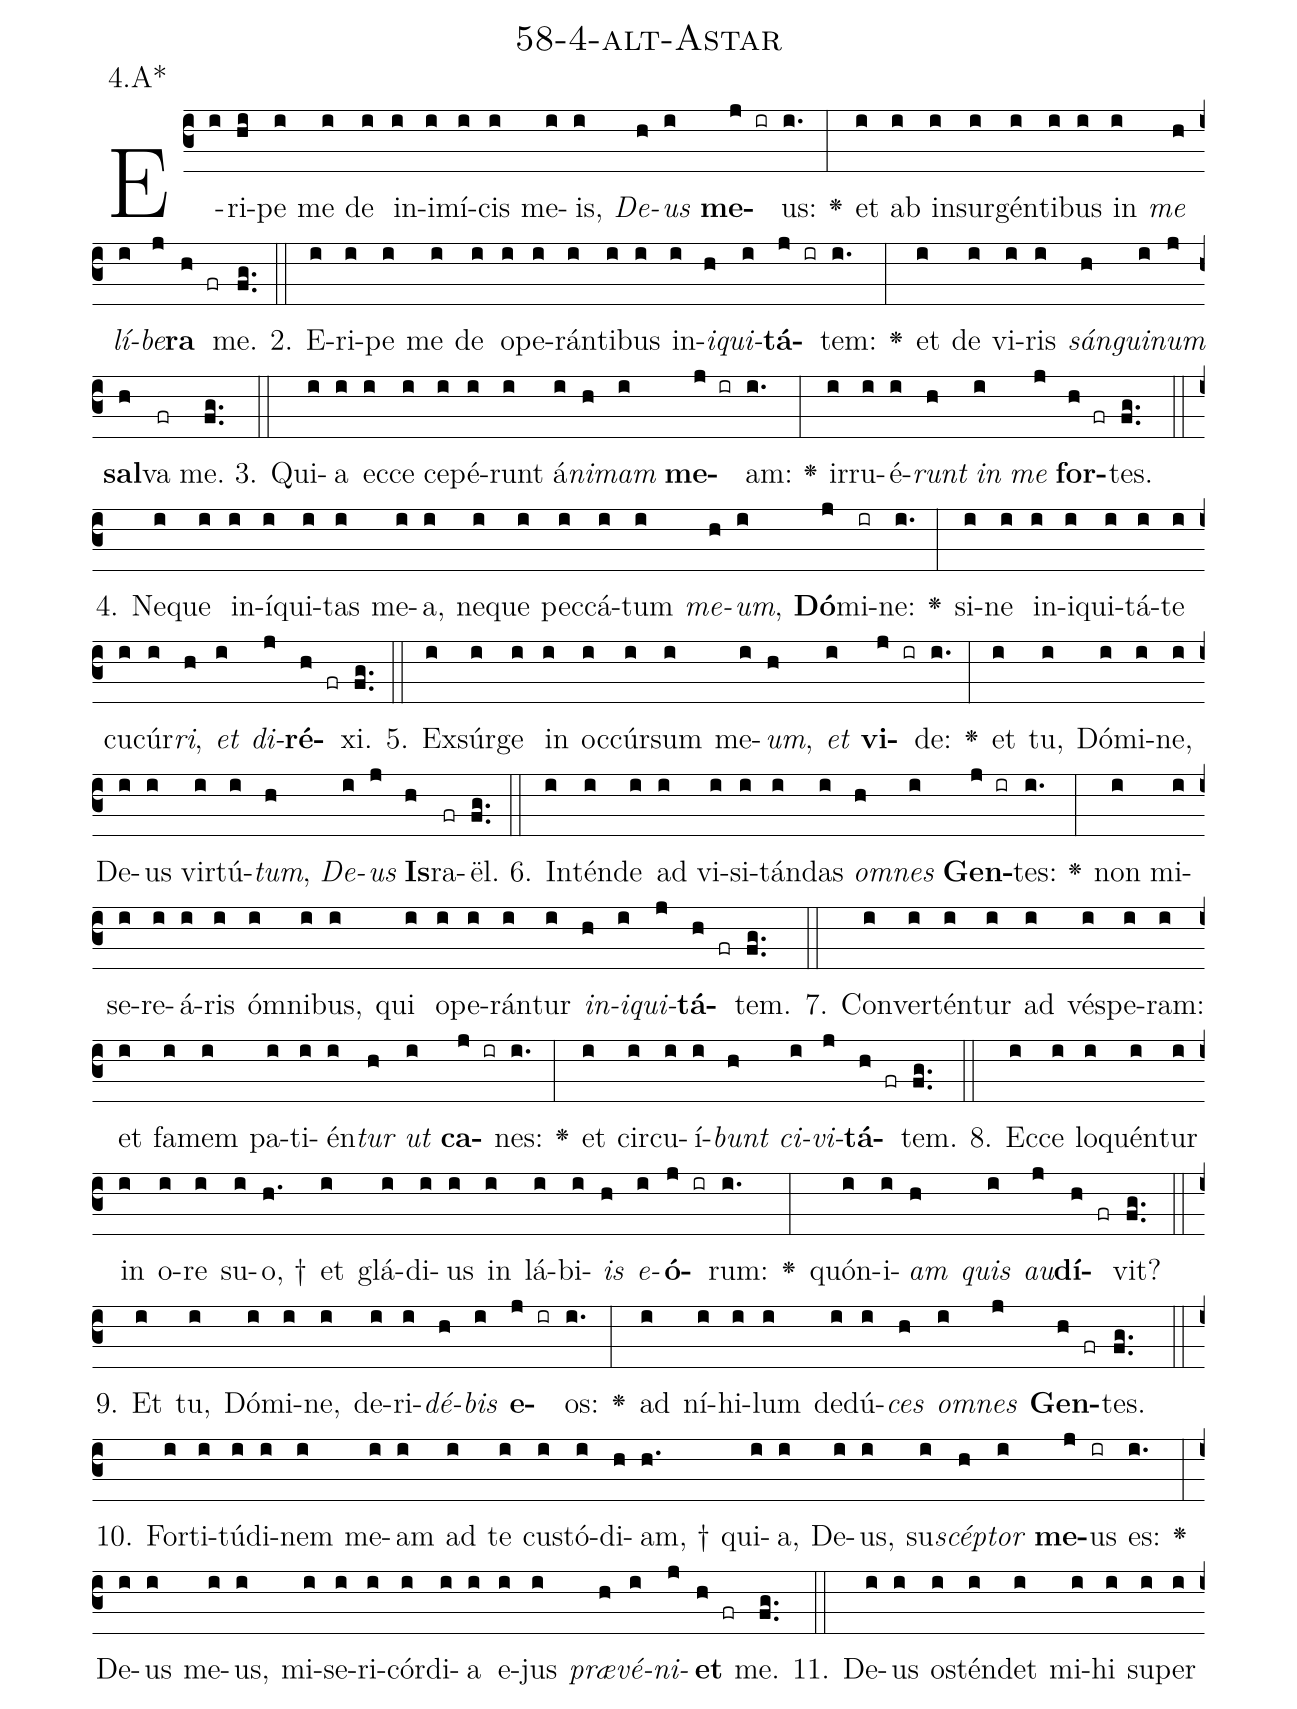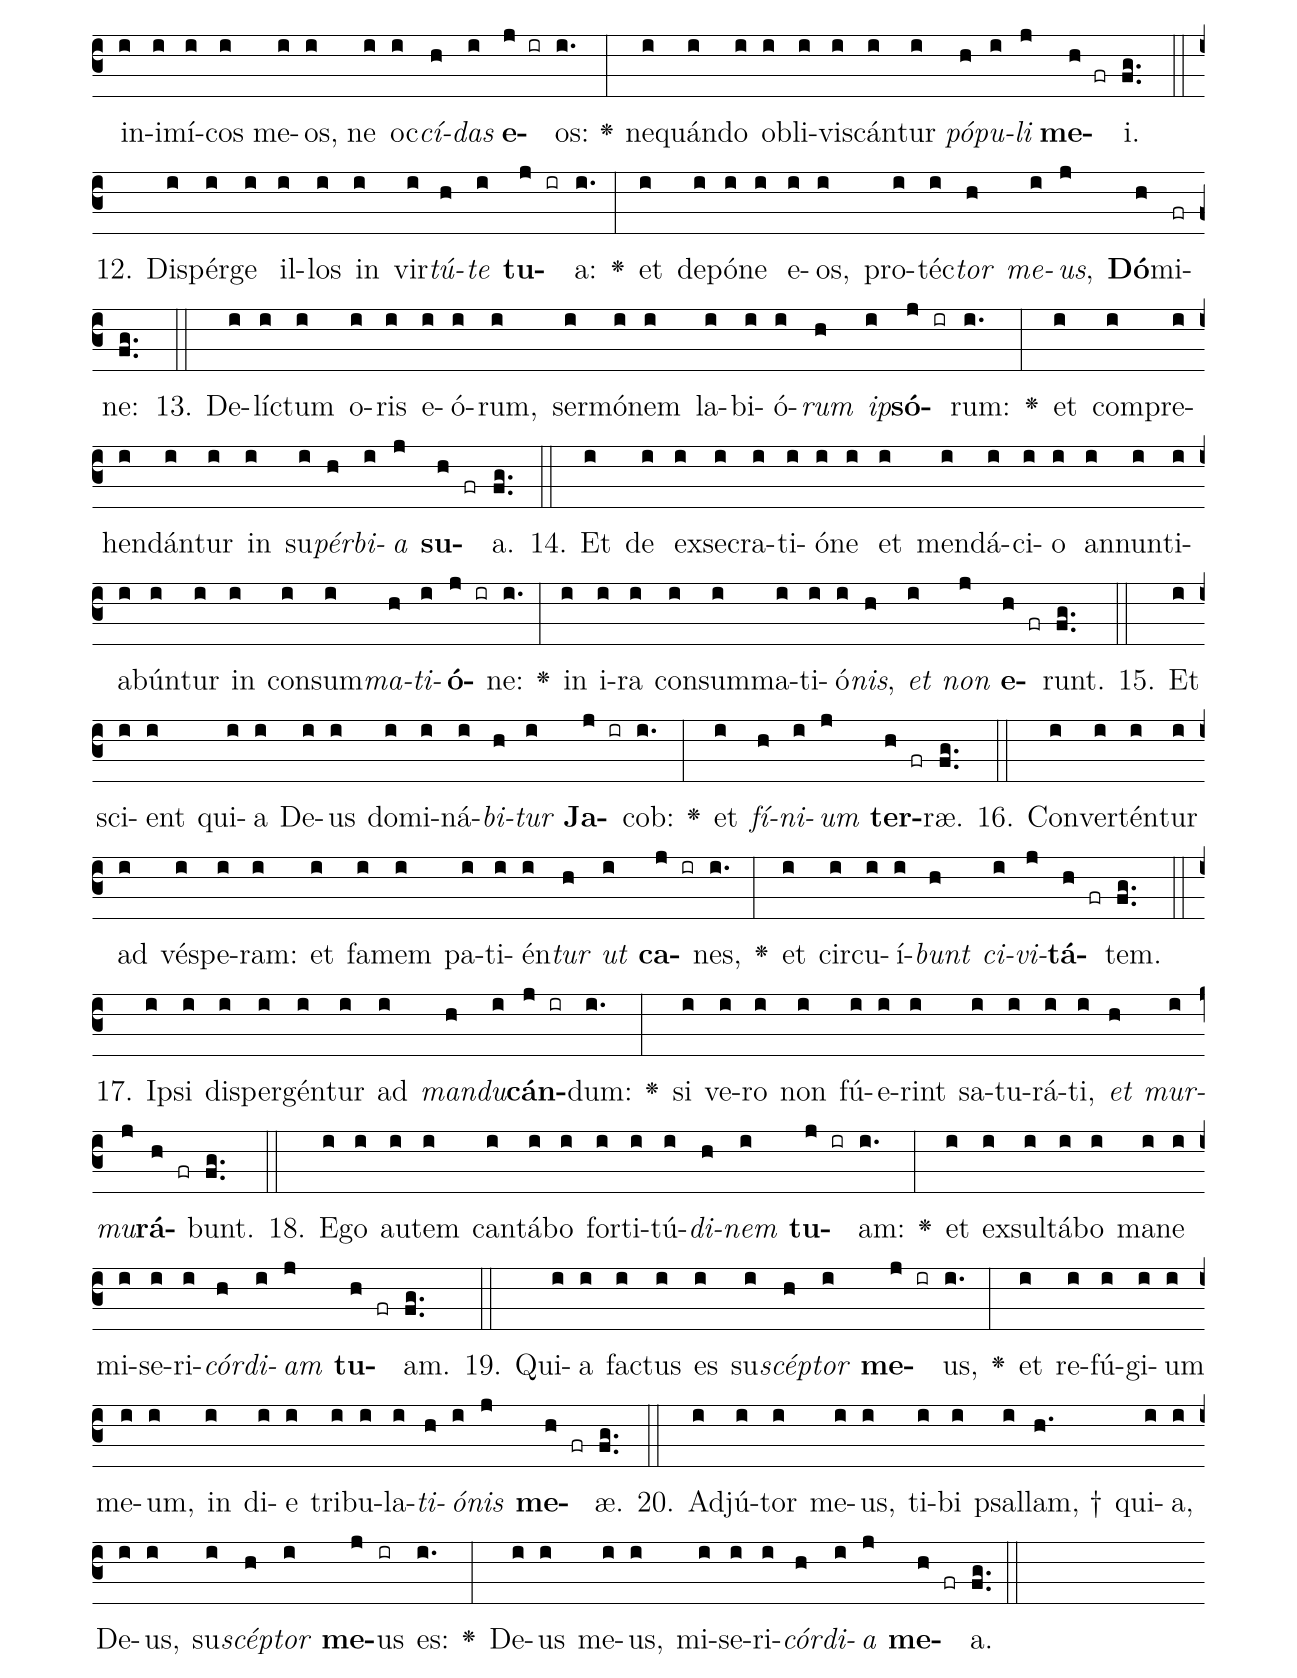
name: 58-4-alt-Astar;
annotation: 4.A*;
%%
(c3)E(i)ri(hi)pe(i) me(i) de(i) in(i)i(i)mí(i)cis(i) me(i)is,(i) <i>De</i>(h)<i>us</i>(i) <b>me</b>(j ir)us:(i.) <v>\greheightstar</v>(:) et(i) ab(i) in(i)sur(i)gén(i)ti(i)bus(i) in(i) <i>me</i>(h) <i>lí</i>(i)<i>be</i>(j)<b>ra</b>(h fr) me.(fg..) (::)
2. E(i)ri(i)pe(i) me(i) de(i) o(i)pe(i)rán(i)ti(i)bus(i) in(i)<i>i</i>(h)<i>qui</i>(i)<b>tá</b>(j ir)tem:(i.) <v>\greheightstar</v>(:) et(i) de(i) vi(i)ris(i) <i>sán</i>(h)<i>gui</i>(i)<i>num</i>(j) <b>sal</b>(h)va(fr) me.(fg..) (::)
3. Qui(i)a(i) ec(i)ce(i) ce(i)pé(i)runt(i) á(i)<i>ni</i>(h)<i>mam</i>(i) <b>me</b>(j ir)am:(i.) <v>\greheightstar</v>(:) ir(i)ru(i)é(i)<i>runt</i>(h) <i>in</i>(i) <i>me</i>(j) <b>for</b>(h fr)tes.(fg..) (::)
4. Ne(i)que(i) in(i)í(i)qui(i)tas(i) me(i)a,(i) ne(i)que(i) pec(i)cá(i)tum(i) <i>me</i>(h)<i>um</i>,(i) <b>Dó</b>(j)mi(ir)ne:(i.) <v>\greheightstar</v>(:) si(i)ne(i) in(i)i(i)qui(i)tá(i)te(i) cu(i)cúr(i)<i>ri</i>,(h) <i>et</i>(i) <i>di</i>(j)<b>ré</b>(h fr)xi.(fg..) (::)
5. Ex(i)súr(i)ge(i) in(i) oc(i)cúr(i)sum(i) me(i)<i>um</i>,(h) <i>et</i>(i) <b>vi</b>(j ir)de:(i.) <v>\greheightstar</v>(:) et(i) tu,(i) Dó(i)mi(i)ne,(i) De(i)us(i) vir(i)tú(i)<i>tum</i>,(h) <i>De</i>(i)<i>us</i>(j) <b>Is</b>(h)ra(fr)ël.(fg..) (::)
6. In(i)tén(i)de(i) ad(i) vi(i)si(i)tán(i)das(i) <i>om</i>(h)<i>nes</i>(i) <b>Gen</b>(j ir)tes:(i.) <v>\greheightstar</v>(:) non(i) mi(i)se(i)re(i)á(i)ris(i) óm(i)ni(i)bus,(i) qui(i) o(i)pe(i)rán(i)tur(i) <i>in</i>(h)<i>i</i>(i)<i>qui</i>(j)<b>tá</b>(h fr)tem.(fg..) (::)
7. Con(i)ver(i)tén(i)tur(i) ad(i) vés(i)pe(i)ram:(i) et(i) fa(i)mem(i) pa(i)ti(i)én(i)<i>tur</i>(h) <i>ut</i>(i) <b>ca</b>(j ir)nes:(i.) <v>\greheightstar</v>(:) et(i) cir(i)cu(i)í(i)<i>bunt</i>(h) <i>ci</i>(i)<i>vi</i>(j)<b>tá</b>(h fr)tem.(fg..) (::)
8. Ec(i)ce(i) lo(i)quén(i)tur(i) in(i) o(i)re(i) su(i)o, †(h.) et(i) glá(i)di(i)us(i) in(i) lá(i)bi(i)<i>is</i>(h) <i>e</i>(i)<b>ó</b>(j ir)rum:(i.) <v>\greheightstar</v>(:) quón(i)i(i)<i>am</i>(h) <i>quis</i>(i) <i>au</i>(j)<b>dí</b>(h fr)vit?(fg..) (::)
9. Et(i) tu,(i) Dó(i)mi(i)ne,(i) de(i)ri(i)<i>dé</i>(h)<i>bis</i>(i) <b>e</b>(j ir)os:(i.) <v>\greheightstar</v>(:) ad(i) ní(i)hi(i)lum(i) de(i)dú(i)<i>ces</i>(h) <i>om</i>(i)<i>nes</i>(j) <b>Gen</b>(h fr)tes.(fg..) (::)
10. For(i)ti(i)tú(i)di(i)nem(i) me(i)am(i) ad(i) te(i) cus(i)tó(i)di(h)am, †(h.) qui(i)a,(i) De(i)us,(i) su(i)<i>scép</i>(h)<i>tor</i>(i) <b>me</b>(j)us(ir) es:(i.) <v>\greheightstar</v>(:) De(i)us(i) me(i)us,(i) mi(i)se(i)ri(i)cór(i)di(i)a(i) e(i)jus(i) <i>præ</i>(h)<i>vé</i>(i)<i>ni</i>(j)<b>et</b>(h fr) me.(fg..) (::)
11. De(i)us(i) os(i)tén(i)det(i) mi(i)hi(i) su(i)per(i) in(i)i(i)mí(i)cos(i) me(i)os,(i) ne(i) oc(i)<i>cí</i>(h)<i>das</i>(i) <b>e</b>(j ir)os:(i.) <v>\greheightstar</v>(:) ne(i)quán(i)do(i) ob(i)li(i)vis(i)cán(i)tur(i) <i>pó</i>(h)<i>pu</i>(i)<i>li</i>(j) <b>me</b>(h fr)i.(fg..) (::)
12. Di(i)spér(i)ge(i) il(i)los(i) in(i) vir(i)<i>tú</i>(h)<i>te</i>(i) <b>tu</b>(j ir)a:(i.) <v>\greheightstar</v>(:) et(i) de(i)pó(i)ne(i) e(i)os,(i) pro(i)téc(i)<i>tor</i>(h) <i>me</i>(i)<i>us</i>,(j) <b>Dó</b>(h)mi(fr)ne:(fg..) (::)
13. De(i)líc(i)tum(i) o(i)ris(i) e(i)ó(i)rum,(i) ser(i)mó(i)nem(i) la(i)bi(i)ó(i)<i>rum</i>(h) <i>ip</i>(i)<b>só</b>(j ir)rum:(i.) <v>\greheightstar</v>(:) et(i) com(i)pre(i)hen(i)dán(i)tur(i) in(i) su(i)<i>pér</i>(h)<i>bi</i>(i)<i>a</i>(j) <b>su</b>(h fr)a.(fg..) (::)
14. Et(i) de(i) ex(i)se(i)cra(i)ti(i)ó(i)ne(i) et(i) men(i)dá(i)ci(i)o(i) an(i)nun(i)ti(i)a(i)bún(i)tur(i) in(i) con(i)sum(i)<i>ma</i>(h)<i>ti</i>(i)<b>ó</b>(j ir)ne:(i.) <v>\greheightstar</v>(:) in(i) i(i)ra(i) con(i)sum(i)ma(i)ti(i)ó(i)<i>nis</i>,(h) <i>et</i>(i) <i>non</i>(j) <b>e</b>(h fr)runt.(fg..) (::)
15. Et(i) sci(i)ent(i) qui(i)a(i) De(i)us(i) do(i)mi(i)ná(i)<i>bi</i>(h)<i>tur</i>(i) <b>Ja</b>(j ir)cob:(i.) <v>\greheightstar</v>(:) et(i) <i>fí</i>(h)<i>ni</i>(i)<i>um</i>(j) <b>ter</b>(h fr)ræ.(fg..) (::)
16. Con(i)ver(i)tén(i)tur(i) ad(i) vés(i)pe(i)ram:(i) et(i) fa(i)mem(i) pa(i)ti(i)én(i)<i>tur</i>(h) <i>ut</i>(i) <b>ca</b>(j ir)nes,(i.) <v>\greheightstar</v>(:) et(i) cir(i)cu(i)í(i)<i>bunt</i>(h) <i>ci</i>(i)<i>vi</i>(j)<b>tá</b>(h fr)tem.(fg..) (::)
17. Ip(i)si(i) di(i)sper(i)gén(i)tur(i) ad(i) <i>man</i>(h)<i>du</i>(i)<b>cán</b>(j ir)dum:(i.) <v>\greheightstar</v>(:) si(i) ve(i)ro(i) non(i) fú(i)e(i)rint(i) sa(i)tu(i)rá(i)ti,(i) <i>et</i>(h) <i>mur</i>(i)<i>mu</i>(j)<b>rá</b>(h fr)bunt.(fg..) (::)
18. E(i)go(i) au(i)tem(i) can(i)tá(i)bo(i) for(i)ti(i)tú(i)<i>di</i>(h)<i>nem</i>(i) <b>tu</b>(j ir)am:(i.) <v>\greheightstar</v>(:) et(i) ex(i)sul(i)tá(i)bo(i) ma(i)ne(i) mi(i)se(i)ri(i)<i>cór</i>(h)<i>di</i>(i)<i>am</i>(j) <b>tu</b>(h fr)am.(fg..) (::)
19. Qui(i)a(i) fac(i)tus(i) es(i) su(i)<i>scép</i>(h)<i>tor</i>(i) <b>me</b>(j ir)us,(i.) <v>\greheightstar</v>(:) et(i) re(i)fú(i)gi(i)um(i) me(i)um,(i) in(i) di(i)e(i) tri(i)bu(i)la(i)<i>ti</i>(h)<i>ó</i>(i)<i>nis</i>(j) <b>me</b>(h fr)æ.(fg..) (::)
20. Ad(i)jú(i)tor(i) me(i)us,(i) ti(i)bi(i) psal(i)lam, †(h.) qui(i)a,(i) De(i)us,(i) su(i)<i>scép</i>(h)<i>tor</i>(i) <b>me</b>(j)us(ir) es:(i.) <v>\greheightstar</v>(:) De(i)us(i) me(i)us,(i) mi(i)se(i)ri(i)<i>cór</i>(h)<i>di</i>(i)<i>a</i>(j) <b>me</b>(h fr)a.(fg..) (::)
